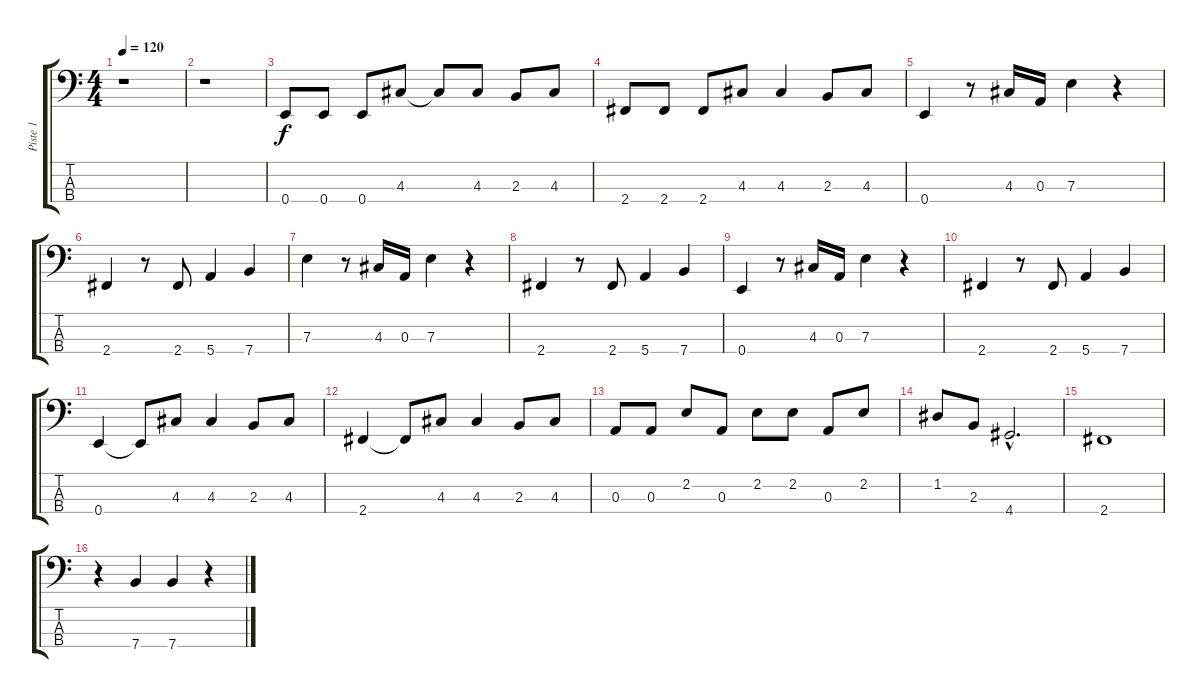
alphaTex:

\track ("Piste 1" "Piste 1") {instrument acousticguitarnylon}
\staff {score tabs}
\tuning (G2 D2 A1 E1) {hide}
\ts (4 4)
\tempo 120
\clef f4
\ks c
r.1{dy f instrument acousticguitarnylon} |
r.1 |
0.4.8 0.4.8 0.4.8 4.3.8 4.3{t}.8 4.3.8 2.3.8 4.3.8 |
2.4.8 2.4.8 2.4.8 4.3.8 4.3.4 2.3.8 4.3.8 |
0.4.4 r.8 4.3.16 0.3.16 7.3.4 r.4 |
2.4.4 r.8 2.4.8 5.4.4 7.4.4 |
7.3.4 r.8 4.3.16 0.3.16 7.3.4 r.4 |
2.4.4 r.8 2.4.8 5.4.4 7.4.4 |
0.4.4 r.8 4.3.16 0.3.16 7.3.4 r.4 |
2.4.4 r.8 2.4.8 5.4.4 7.4.4 |
0.4.4 0.4{t}.8 4.3.8 4.3.4 2.3.8 4.3.8 |
2.4.4 2.4{t}.8 4.3.8 4.3.4 2.3.8 4.3.8 |
0.3.8 0.3.8 2.2.8 0.3.8 2.2.8 2.2.8 0.3.8 2.2.8 |
1.2.8 2.3.8 4.4{hac}.2{d} |
2.4.1 |
r.4 7.4.4 7.4.4 r.4
